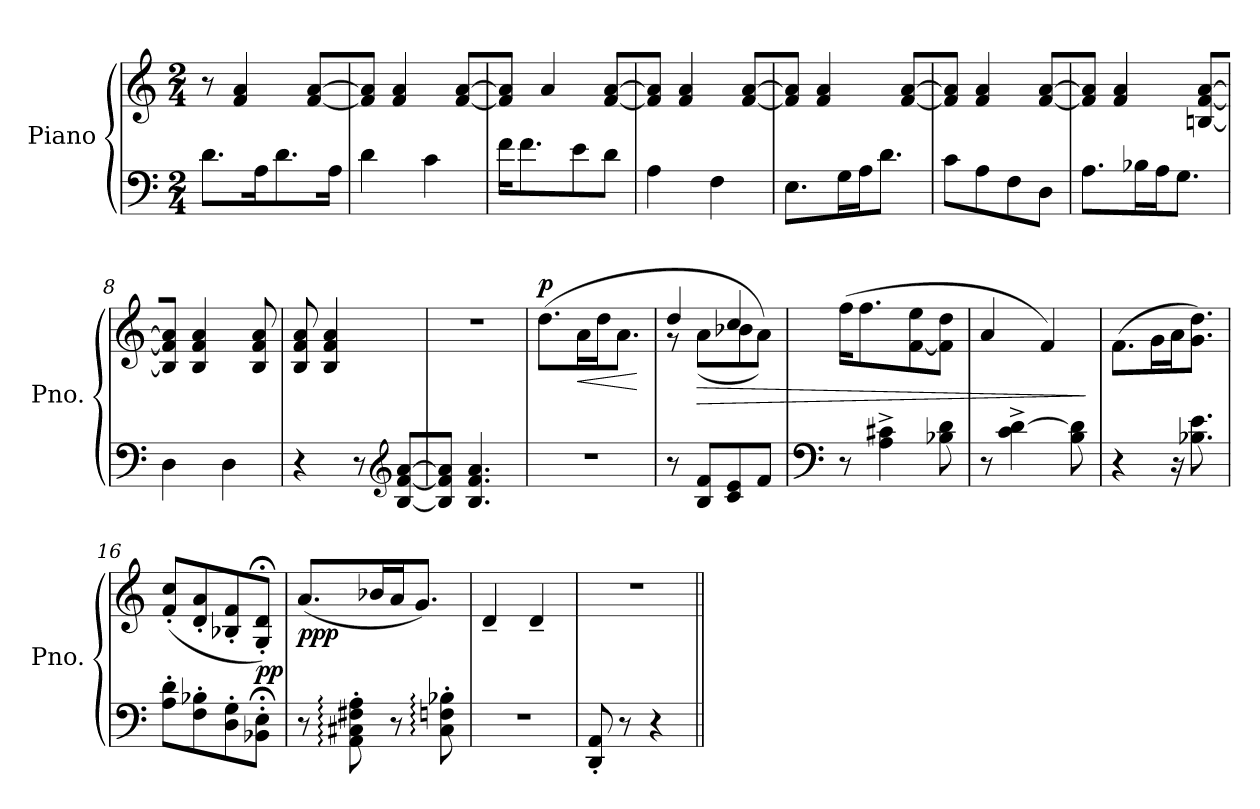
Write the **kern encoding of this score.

**kern	**kern	**dynam
*part1	*part1	*part1
*staff2	*staff1	*staff1/2
*I"Piano	*	*
*I'Pno.	*	*
*clefF4	*clefG2	*
*k[]	*k[]	*
*M2/4	*M2/4	*
=1	=1	=1
8.d\L	8r	.
*	*MM160	*
.	(>4f/ 4a/	.
16A\K	.	.
8.d\	.	.
.	[8f/ [8a/L	.
16A\Jk	.	.
=2	=2	=2
4d\	8f/] 8a/]J	.
.	4f/ 4a/	.
4c\	.	.
.	[8f/ [8a/L	.
=3	=3	=3
16f\KL	8f/] 8a/]J	.
8.f\	.	.
.	4a/	.
8e\	.	.
8d\J	[8f/ [8a/L	.
=4	=4	=4
4A\	8f/] 8a/]J	.
.	4f/ 4a/	.
4F\	.	.
.	[8f/ [8a/L	.
=5	=5	=5
8.E\L	8f/] 8a/]J	.
.	4f/ 4a/	.
16G\L	.	.
16A\J	.	.
8.d\J	.	.
.	[8f/ [8a/L	.
=6	=6	=6
8c\L	8f/] 8a/]J	.
8A\	4f/ 4a/	.
8F\	.	.
8D\J	[8f/ [8a/L	.
=7	=7	=7
8.A\L	8f/] 8a/]J	.
.	4f/ 4a/	.
16B-X\L	.	.
16A\J	.	.
8.G\J	.	.
.	[8Bn/ [8f/ [8a/L	.
=8	=8	=8
4D\	8B/] 8f/] 8a/]J	.
.	4B/ 4f/ 4a/	.
4D\	.	.
.	8B/ 8f/ 8a/	.
!!LO:LB:g=z
=9	=9	=9
4r	8B/ 8f/ 8a/	.
.	4B/ 4f/ 4a/	.
8r	.	.
*clefG2	*	*
[8B/ [8f/ [8a/L	8ryy	.
=10	=10	=10
8B/] 8f/] 8a/]J	2r	.
4.B/ 4.f/ 4.a/)	.	.
=11	=11	=11
!	!	!LO:DY:a
2r	(>8.dd\L	p
!	!	!LO:HP:b
.	16a\L	<
.	16dd\J	.
.	8.a\J	.
.	.	[
=12	=12	=12
*	*^	*
8r	4dd/	8r	.
!	!	!	!LO:HP:b
8B/ 8f/L	.	(<8a\L	>
8c/ 8e/	4cc/	8b-X\	.
8f/J	.	8a\J))	.
*	*v	*v	*
=13	=13	=13
*clefF4	*	*
8r	(>16ff\KL	.
.	8.ff\	.
4A\^ 4c#X\^	.	.
.	[8f\ 8ee\	.
8B-X\ 8d\	8f\] 8dd\J	.
=14	=14	=14
8r	4a/	.
4c\^ [4d\^	.	.
.	4f/)	.
8B\ 8d\]	.	.
.	.	]
=15	=15	=15
4r	(>8.f\L	.
.	16g\L	.
16r	16a\J	.
8.B-X\ 8.e\	8.g\ 8.dd\J)	.
!!LO:LB:g=z
=16	=16	=16
8A\' 8d\'L	(<8f/' 8cc/'L	.
8F\' 8B-X\'	8d/' 8a/'	.
8D\' 8G\'	8B-X/' 8f/'	.
!	!	!LO:DY:b
8BB-X\;<' 8E\;<'J	8G/;<' 8d/;<'J)	pp
=17	=17	=17
!	!	!LO:DY:b
8r	(<8.a/L	ppp
8AA\:' 8C#X\:' 8F#X\:' 8A\:'	.	.
.	16b-X/L	.
8r	16a/J	.
.	8.g/J)	.
8C#\:' 8Fn\:' 8B-X\:'	.	.
=18	=18	=18
2r	4d~/	.
.	4d~/	.
=19	=19	=19
8DD/' 8AA/'	2r	.
8r	.	.
4r	.	.
=||	=||	=||
*-	*-	*-
